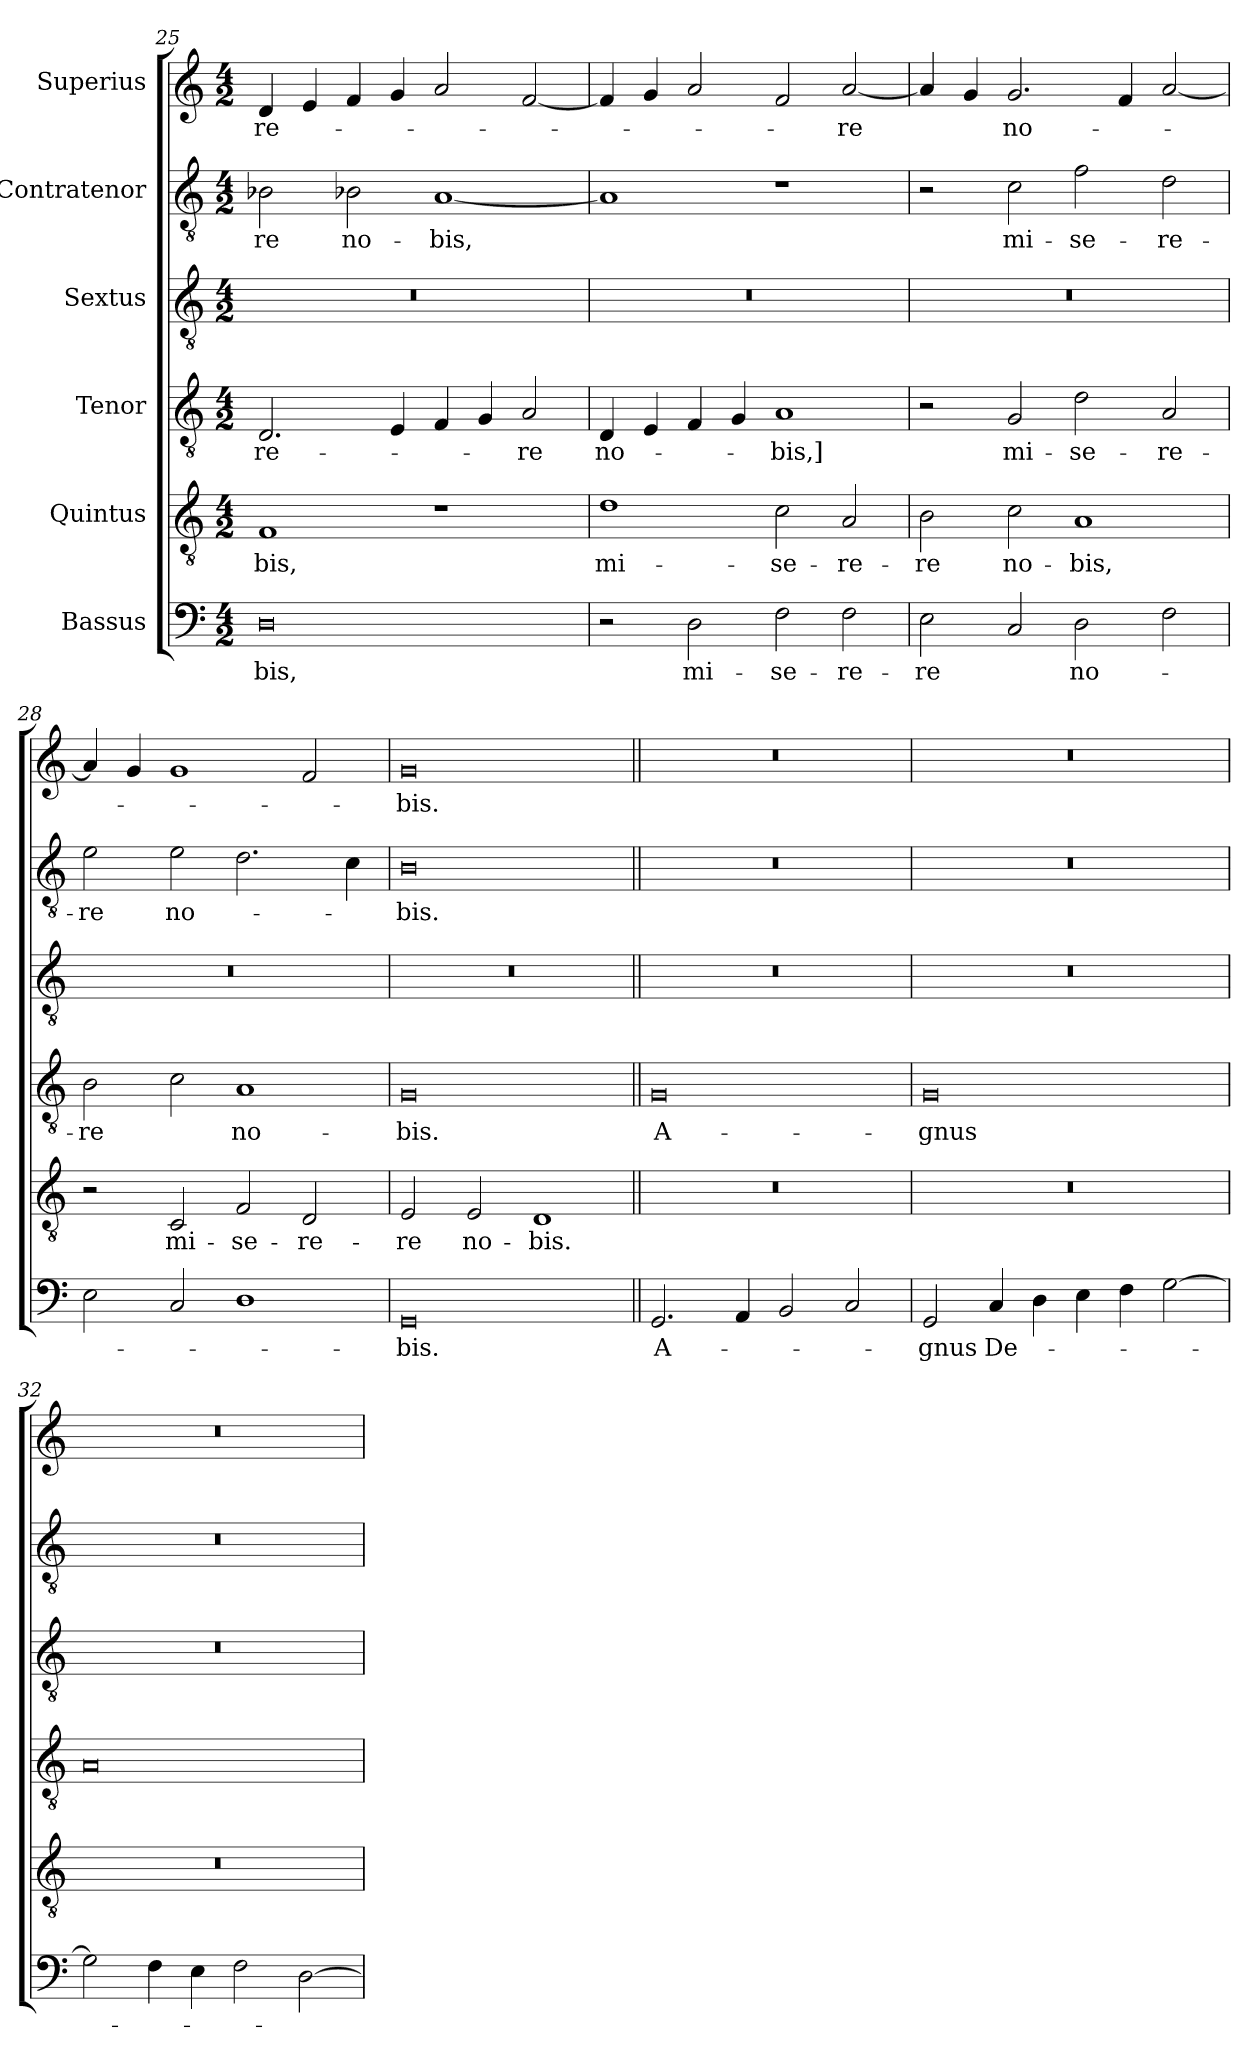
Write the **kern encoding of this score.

**kern	**text	**kern	**text	**kern	**text	**kern	**kern	**text	**kern	**text
*part6	*part6	*part5	*part5	*part4	*part4	*part3	*part2	*part2	*part1	*part1
*staff6	*staff6	*staff5	*staff5	*staff4	*staff4	*staff3	*staff2	*staff2	*staff1	*staff1
*I"Bassus	*	*I"Quintus	*	*I"Tenor	*	*I"Sextus	*I"Contratenor	*	*I"Superius	*
*clefF4	*	*clefGv2	*	*clefGv2	*	*clefGv2	*clefGv2	*	*clefG2	*
*k[]	*	*k[]	*	*k[]	*	*k[]	*k[]	*	*k[]	*
*M4/2	*	*M4/2	*	*M4/2	*	*M4/2	*M4/2	*	*M4/2	*
=25	=25	=25	=25	=25	=25	=25	=25	=25	=25	=25
0D\	-bis,	1F/	-bis,	2.D/	-re-	0r	2B-X\	-re	4d/	-re-
.	.	.	.	.	.	.	.	.	4e/	.
.	.	.	.	.	.	.	2B-X\	no-	4f/	.
.	.	.	.	4E/	.	.	.	.	4g/	.
.	.	1r	.	4F/	.	.	[1A/	-bis,	2a/	.
.	.	.	.	4G/	.	.	.	.	.	.
.	.	.	.	2A/	-re	.	.	.	[2f/	.
=26	=26	=26	=26	=26	=26	=26	=26	=26	=26	=26
2r	.	1d/	mi-	4D/	no-	0r	1A/]	.	4f/]	.
.	.	.	.	4E/	.	.	.	.	4g/	.
2D\	mi-	.	.	4F/	.	.	.	.	2a/	.
.	.	.	.	4G/	.	.	.	.	.	.
2F\	-se-	2c\	-se-	1A/	-bis,]	.	1r	.	2f/	.
2F\	-re-	2A/	-re-	.	.	.	.	.	[2a/	-re
=27	=27	=27	=27	=27	=27	=27	=27	=27	=27	=27
2E\	-re	2B\	-re	2r	.	0r	2r	.	4a/]	.
.	.	.	.	.	.	.	.	.	4g/	.
2C/	.	2c\	no-	2G/	mi-	.	2c\	mi-	2.g/	no-
2D\	no-	1A/	-bis,	2d\	-se-	.	2f\	-se-	.	.
.	.	.	.	.	.	.	.	.	4f/	.
2F\	.	.	.	2A/	-re-	.	2d\	-re-	[2a/	.
=28	=28	=28	=28	=28	=28	=28	=28	=28	=28	=28
2E\	.	2r	.	2B\	-re	0r	2e\	-re	4a/]	.
.	.	.	.	.	.	.	.	.	4g/	.
2C/	.	2C/	mi-	2c\	.	.	2e\	no-	1g/	.
1D\	.	2F/	-se-	1A/	no-	.	2.d\	.	.	.
.	.	2D/	-re-	.	.	.	.	.	2f/	.
.	.	.	.	.	.	.	4c\	.	.	.
=29	=29	=29	=29	=29	=29	=29	=29	=29	=29	=29
0GG/	-bis.	2E/	-re	0G/	-bis.	0r	0B\	-bis.	0g/	-bis.
.	.	2E/	no-	.	.	.	.	.	.	.
.	.	1D/	-bis.	.	.	.	.	.	.	.
=30||	=30||	=30||	=30||	=30||	=30||	=30||	=30||	=30||	=30||	=30||
2.GG/	A-	0r	.	0G/	A-	0r	0r	.	0r	.
4AA/	.	.	.	.	.	.	.	.	.	.
2BB/	.	.	.	.	.	.	.	.	.	.
2C/	.	.	.	.	.	.	.	.	.	.
=31	=31	=31	=31	=31	=31	=31	=31	=31	=31	=31
2GG/	-gnus	0r	.	0G/	-gnus	0r	0r	.	0r	.
4C/	De-	.	.	.	.	.	.	.	.	.
4D\	.	.	.	.	.	.	.	.	.	.
4E\	.	.	.	.	.	.	.	.	.	.
4F\	.	.	.	.	.	.	.	.	.	.
[2G\	.	.	.	.	.	.	.	.	.	.
=32	=32	=32	=32	=32	=32	=32	=32	=32	=32	=32
2G\]	.	0r	.	0A/	.	0r	0r	.	0r	.
4F\	.	.	.	.	.	.	.	.	.	.
4E\	.	.	.	.	.	.	.	.	.	.
2F\	.	.	.	.	.	.	.	.	.	.
[2D\	.	.	.	.	.	.	.	.	.	.
=	=	=	=	=	=	=	=	=	=	=
*-	*-	*-	*-	*-	*-	*-	*-	*-	*-	*-
